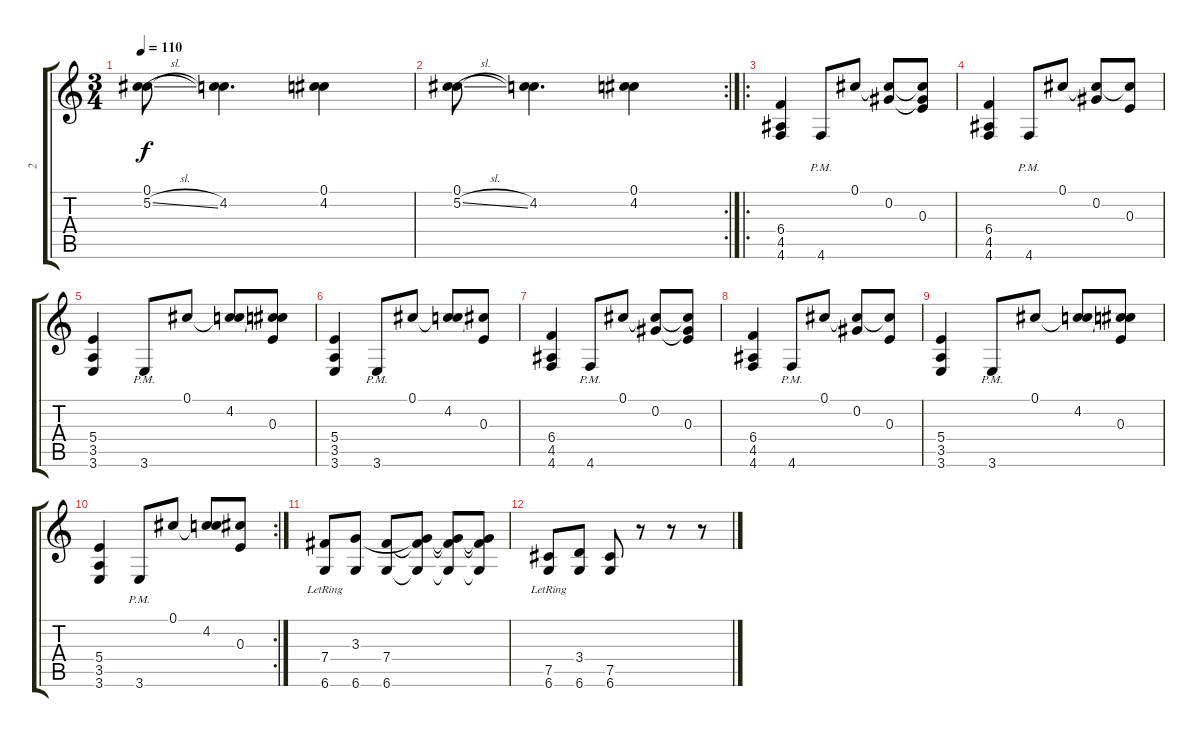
\track ("2" "2") {instrument distortionguitar}
\staff {score tabs}
\tuning (Db4 Ab3 E3 B2 Gb2 Db2) {hide}
\ts (3 4)
\tempo 110
\clef g2
\ks c
(0.1 5.2{sl}).8{dy f} (0.1{t} 4.2).4{d} (0.1 4.2).4 |
\rc 2
(0.1 5.2{sl}).8 (0.1{t} 4.2).4{d} (0.1 4.2).4 |
\ro
(6.4 4.5 4.6).4 4.6{pm}.8 0.1.8 (0.1{t} 0.2).8 (0.1{t} 0.2{t} 0.3).8 |
(6.4 4.5 4.6).4 4.6{pm}.8 0.1.8 (0.1{t} 0.2).8 (0.1{t} 0.3).8 |
(5.4 3.5 3.6).4 3.6{pm}.8 0.1.8 (0.1{t} 4.2).8 (0.1{t} 4.2{t} 0.3).8 |
(5.4 3.5 3.6).4 3.6{pm}.8 0.1.8 (0.1{t} 4.2).8 (0.1{t} 0.3).8 |
(6.4 4.5 4.6).4 4.6{pm}.8 0.1.8 (0.1{t} 0.2).8 (0.1{t} 0.2{t} 0.3).8 |
(6.4 4.5 4.6).4 4.6{pm}.8 0.1.8 (0.1{t} 0.2).8 (0.1{t} 0.3).8 |
(5.4 3.5 3.6).4 3.6{pm}.8 0.1.8 (0.1{t} 4.2).8 (0.1{t} 4.2{t} 0.3).8 |
\rc 2
(5.4 3.5 3.6).4 3.6{pm}.8 0.1.8 (0.1{t} 4.2).8 (0.1{t} 0.3).8 |
(7.4{lr} 6.6{lr}).8 (3.3 6.6).8 (7.4 6.6).8 (3.3{t} 7.4{t} 6.6{t}).8 (3.3{t} 7.4{t} 6.6{t}).8 (3.3{t} 7.4{t} 6.6{t}).8 |
(7.5{lr} 6.6{lr}).8 (3.4 6.6).8 (7.5 6.6).8 r.8 r.8 r.8
